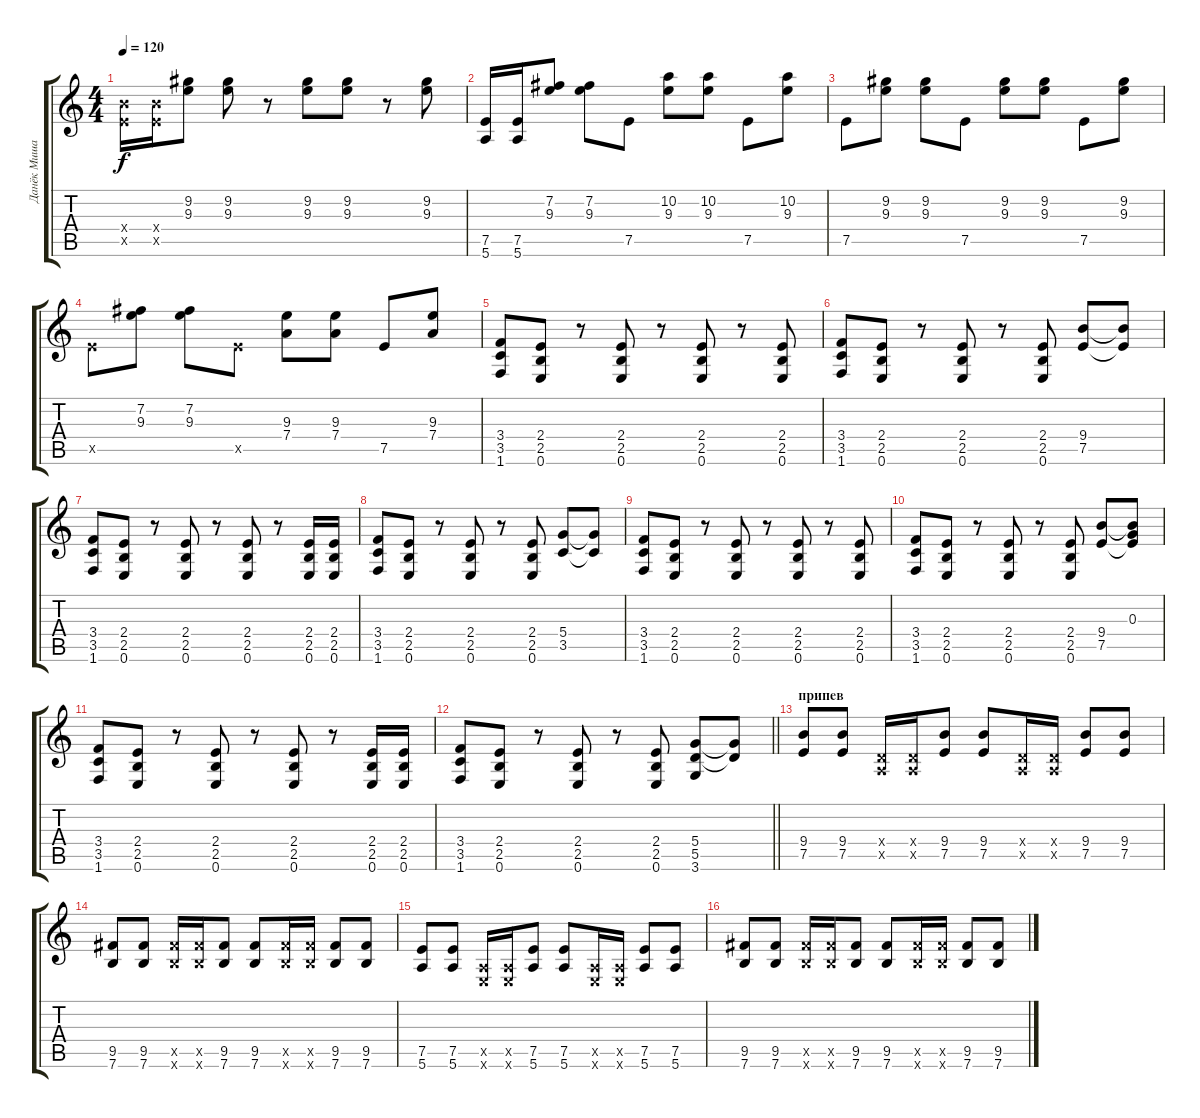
\track ("Данёк Мишанин" "Данёк Миша") {instrument distortionguitar}
\staff {score tabs}
\tuning (E4 B3 G3 D3 A2 E2) {hide}
\ts (4 4)
\tempo 120
\clef g2
\ks c
(9.4{x} 7.5{x}).16{dy f instrument distortionguitar} (9.4{x} 7.5{x}).16 (9.2 9.3).8 (9.2 9.3).8 r.8 (9.2 9.3).8 (9.2 9.3).8 r.8 (9.2 9.3).8 |
(7.5 5.6).16 (7.5 5.6).16 (7.2 9.3).8 (7.2 9.3).8 7.5.8 (10.2 9.3).8 (10.2 9.3).8 7.5.8 (10.2 9.3).8 |
7.5.8 (9.2 9.3).8 (9.2 9.3).8 7.5.8 (9.2 9.3).8 (9.2 9.3).8 7.5.8 (9.2 9.3).8 |
7.5{x}.8 (7.2 9.3).8 (7.2 9.3).8 7.5{x}.8 (9.3 7.4).8 (9.3 7.4).8 7.5.8 (9.3 7.4).8 |
(3.4 3.5 1.6).8{instrument distortionguitar} (2.4 2.5 0.6).8 r.8 (2.4 2.5 0.6).8 r.8 (2.4 2.5 0.6).8 r.8 (2.4 2.5 0.6).8 |
(3.4 3.5 1.6).8 (2.4 2.5 0.6).8 r.8 (2.4 2.5 0.6).8 r.8 (2.4 2.5 0.6).8 (9.4 7.5).8 (9.4{t} 7.5{t}).8 |
(3.4 3.5 1.6).8 (2.4 2.5 0.6).8 r.8 (2.4 2.5 0.6).8 r.8 (2.4 2.5 0.6).8 r.8 (2.4 2.5 0.6).16 (2.4 2.5 0.6).16 |
(3.4 3.5 1.6).8 (2.4 2.5 0.6).8 r.8 (2.4 2.5 0.6).8 r.8 (2.4 2.5 0.6).8 (5.4 3.5).8 (5.4{t} 3.5{t}).8 |
(3.4 3.5 1.6).8 (2.4 2.5 0.6).8 r.8 (2.4 2.5 0.6).8 r.8 (2.4 2.5 0.6).8 r.8 (2.4 2.5 0.6).8 |
(3.4 3.5 1.6).8 (2.4 2.5 0.6).8 r.8 (2.4 2.5 0.6).8 r.8 (2.4 2.5 0.6).8 (9.4 7.5).8 (0.3 9.4{t} 7.5{t}).8 |
(3.4 3.5 1.6).8 (2.4 2.5 0.6).8 r.8 (2.4 2.5 0.6).8 r.8 (2.4 2.5 0.6).8 r.8 (2.4 2.5 0.6).16 (2.4 2.5 0.6).16 |
\barLineRight lightlight
(3.4 3.5 1.6).8 (2.4 2.5 0.6).8 r.8 (2.4 2.5 0.6).8 r.8 (2.4 2.5 0.6).8 (5.4 5.5 3.6).8 (5.4{t} 5.5{t}).8 |
\section ("" "припев")
(9.4 7.5).8 (9.4 7.5).8 (0.4{x} 0.5{x}).16 (0.4{x} 0.5{x}).16 (9.4 7.5).8 (9.4 7.5).8 (0.4{x} 0.5{x}).16 (0.4{x} 0.5{x}).16 (9.4 7.5).8 (9.4 7.5).8 |
(9.5 7.6).8 (9.5 7.6).8 (9.5{x} 7.6{x}).16 (9.5{x} 7.6{x}).16 (9.5 7.6).8 (9.5 7.6).8 (9.5{x} 7.6{x}).16 (9.5{x} 7.6{x}).16 (9.5 7.6).8 (9.5 7.6).8 |
(7.5 5.6).8 (7.5 5.6).8 (0.5{x} 0.6{x}).16 (0.5{x} 0.6{x}).16 (7.5 5.6).8 (7.5 5.6).8 (0.5{x} 0.6{x}).16 (0.5{x} 0.6{x}).16 (7.5 5.6).8 (7.5 5.6).8 |
(9.5 7.6).8 (9.5 7.6).8 (9.5{x} 7.6{x}).16 (9.5{x} 7.6{x}).16 (9.5 7.6).8 (9.5 7.6).8 (9.5{x} 7.6{x}).16 (9.5{x} 7.6{x}).16 (9.5 7.6).8 (9.5 7.6).8
